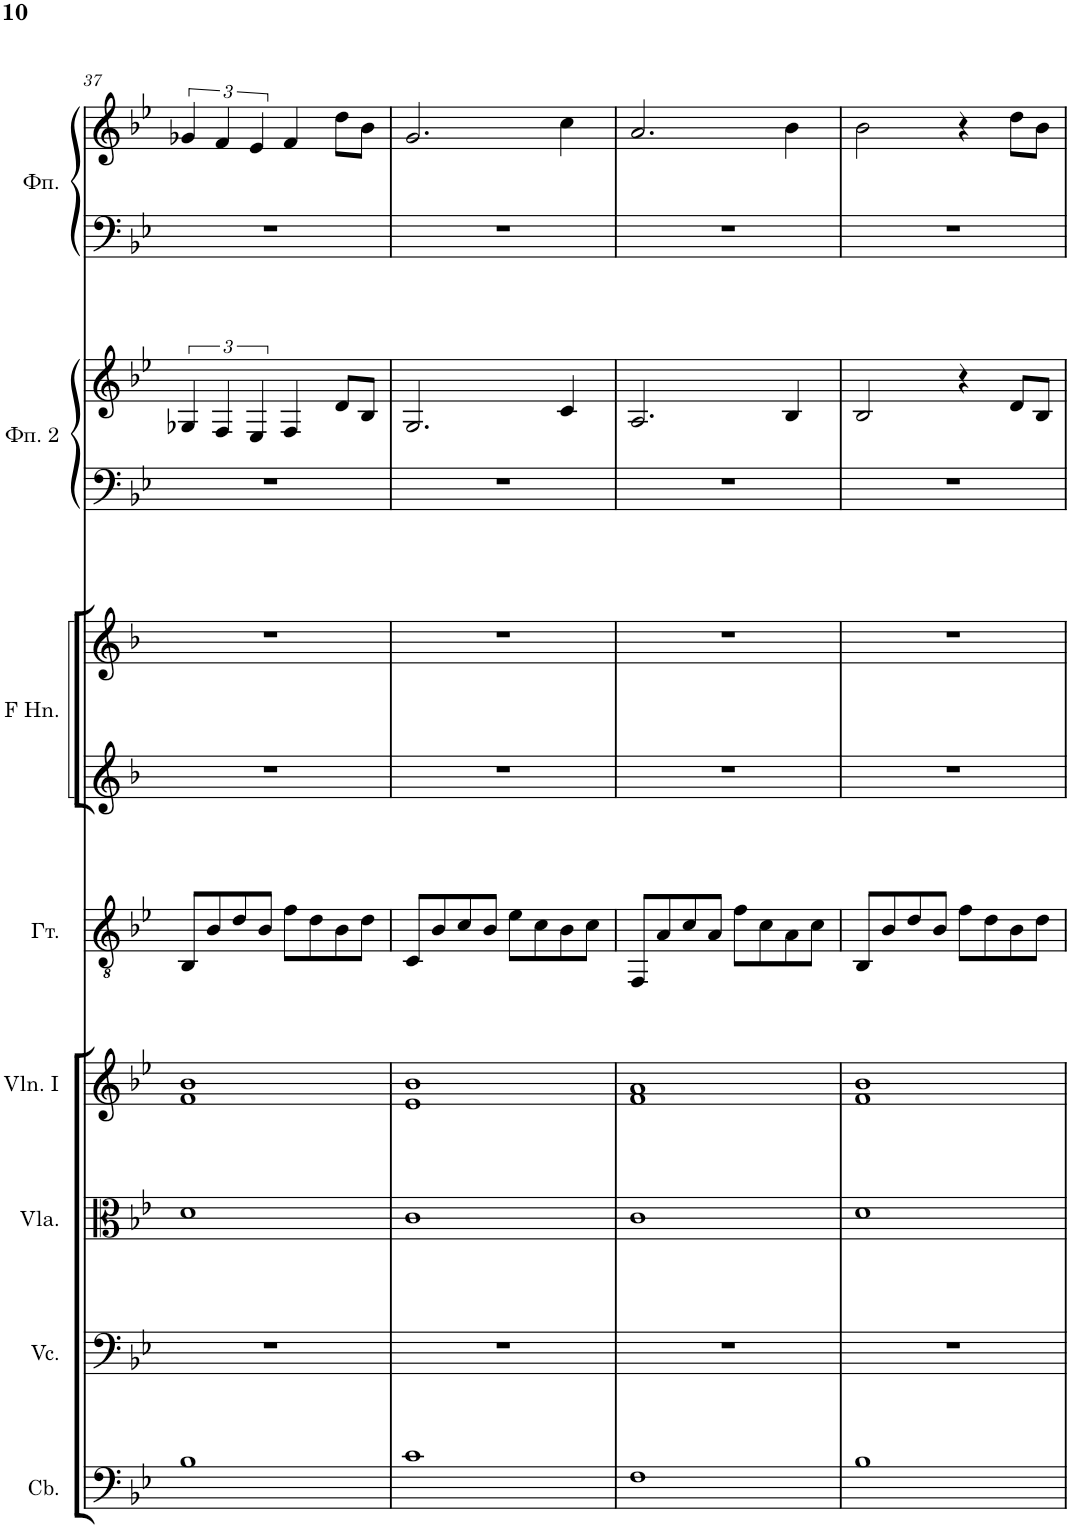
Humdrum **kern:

**kern	**kern	**kern	**kern	**kern	**kern	**kern	**kern	**kern	**kern	**kern
*part8	*part7	*part6	*part5	*part4	*part3	*part3	*part2	*part2	*part1	*part1
*staff11	*staff10	*staff9	*staff8	*staff7	*staff6	*staff5	*staff4	*staff3	*staff2	*staff1
*I"Contrabasses	*I"Violoncellos	*I"Violas	*I"Violins I	*I"Акустическая гитара	*I"Horns in F	*	*I"Фортепиано 2	*	*I"Фортепиано	*
*I'Cb.	*I'Vc.	*I'Vla.	*I'Vln. I	*	*	*	*	*	*	*
!!LO:PB:g=z
*clefF4	*clefF4	*clefC3	*clefG2	*clefGv2	*clefG2	*clefG2	*clefF4	*clefG2	*clefF4	*clefG2
*Trd7c12	*	*	*	*	*Trd4c7	*Trd4c7	*	*	*	*
*k[b-e-]	*k[b-e-]	*k[b-e-]	*k[b-e-]	*k[b-e-]	*k[b-]	*k[b-]	*k[b-e-]	*k[b-e-]	*k[b-e-]	*k[b-e-]
*M4/4	*M4/4	*M4/4	*M4/4	*M4/4	*M4/4	*M4/4	*M4/4	*M4/4	*M4/4	*M4/4
=37	=37	=37	=37	=37	=37	=37	=37	=37	=37	=37
1B-	1r	1d	1f 1b-	8BB-/L	1r	1r	1r	6G-X/	1r	6g-X/
.	.	.	.	8B-/	.	.	.	.	.	.
.	.	.	.	.	.	.	.	6F/	.	6f/
.	.	.	.	8d/	.	.	.	.	.	.
.	.	.	.	.	.	.	.	6E-/	.	6e-/
.	.	.	.	8B-/J	.	.	.	.	.	.
.	.	.	.	8f\L	.	.	.	4F/	.	4f/
.	.	.	.	8d\	.	.	.	.	.	.
.	.	.	.	8B-\	.	.	.	8d/L	.	8dd\L
.	.	.	.	8d\J	.	.	.	8B-/J	.	8b-\J
=38	=38	=38	=38	=38	=38	=38	=38	=38	=38	=38
1c	1r	1c	1e- 1b-	8C/L	1r	1r	1r	2.G/	1r	2.g/
.	.	.	.	8B-/	.	.	.	.	.	.
.	.	.	.	8c/	.	.	.	.	.	.
.	.	.	.	8B-/J	.	.	.	.	.	.
.	.	.	.	8e-\L	.	.	.	.	.	.
.	.	.	.	8c\	.	.	.	.	.	.
.	.	.	.	8B-\	.	.	.	4c/	.	4cc\
.	.	.	.	8c\J	.	.	.	.	.	.
=39	=39	=39	=39	=39	=39	=39	=39	=39	=39	=39
1F	1r	1c	1f 1a	8FF/L	1r	1r	1r	2.A/	1r	2.a/
.	.	.	.	8A/	.	.	.	.	.	.
.	.	.	.	8c/	.	.	.	.	.	.
.	.	.	.	8A/J	.	.	.	.	.	.
.	.	.	.	8f\L	.	.	.	.	.	.
.	.	.	.	8c\	.	.	.	.	.	.
.	.	.	.	8A\	.	.	.	4B-/	.	4b-\
.	.	.	.	8c\J	.	.	.	.	.	.
=40	=40	=40	=40	=40	=40	=40	=40	=40	=40	=40
1B-	1r	1d	1f 1b-	8BB-/L	1r	1r	1r	2B-/	1r	2b-\
.	.	.	.	8B-/	.	.	.	.	.	.
.	.	.	.	8d/	.	.	.	.	.	.
.	.	.	.	8B-/J	.	.	.	.	.	.
.	.	.	.	8f\L	.	.	.	4r	.	4r
.	.	.	.	8d\	.	.	.	.	.	.
.	.	.	.	8B-\	.	.	.	8d/L	.	8dd\L
.	.	.	.	8d\J	.	.	.	8B-/J	.	8b-\J
=	=	=	=	=	=	=	=	=	=	=
*-	*-	*-	*-	*-	*-	*-	*-	*-	*-	*-
